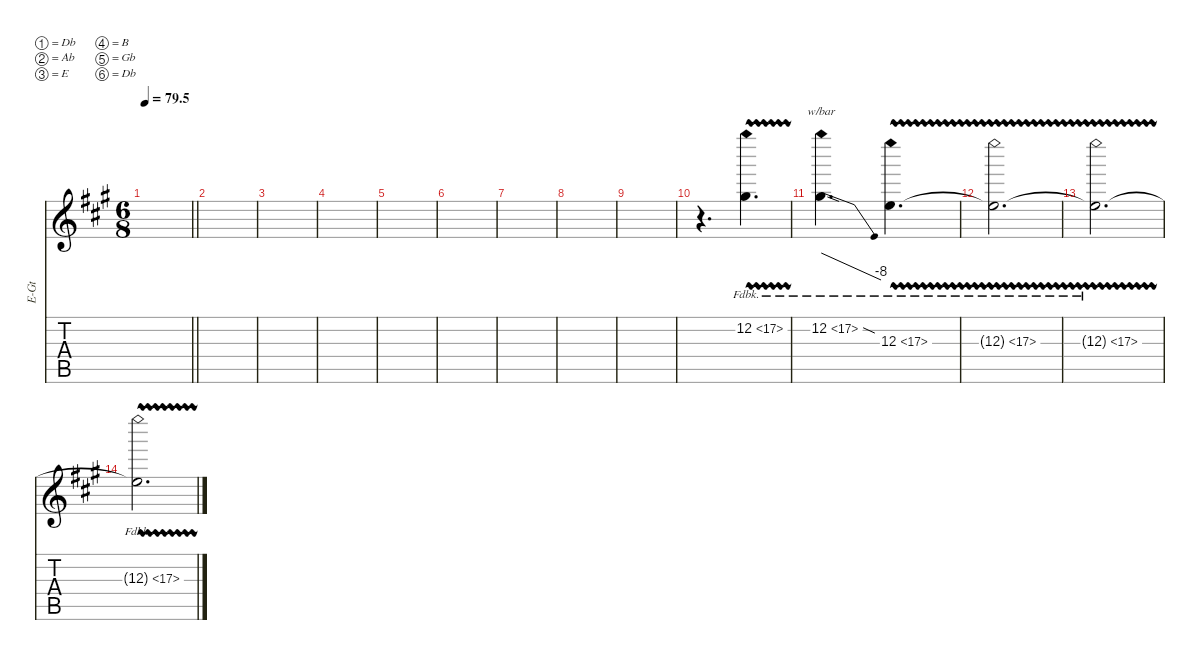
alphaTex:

\defaultSystemsLayout 4
\hideDynamics
\bracketExtendMode nobrackets
\otherSystemsTrackNameOrientation horizontal
\track ("Guitar5" "E-Gt") {instrument overdrivenguitar}
\staff {score tabs}
\tuning (Db4 Ab3 E3 B2 Gb2 Db2)
\ts (6 8)
\tempo
79.5
\accidentals auto
\clef g2
\ottava regular
\simile none
\scale
0.333333
\barLineRight lightlight
\ks a
|
\scale
0.333333 |
\scale
0.333333 |
\scale
0.333333 |
\scale
0.333333 |
\scale
0.333333 |
\scale
0.333333 |
\scale
0.333333 |
\scale
0.333333 |
r.4{d beam Down} 12.2{fh 5 vw acc #}.4{d beam Down} |
12.2{fh 5 sod acc #}.4{d tbe (dive default 0 0 59.4 -32) beam Down} 12.3{fh 5 vw acc forcenatural}.4{d beam Down} |
12.3{fh 5 vw t acc forcenatural}.2{d beam Down} |
12.3{fh 5 vw t acc forcenatural}.2{d beam Down} |
12.3{fh 5 vw t acc forcenatural}.2{d beam Down}
